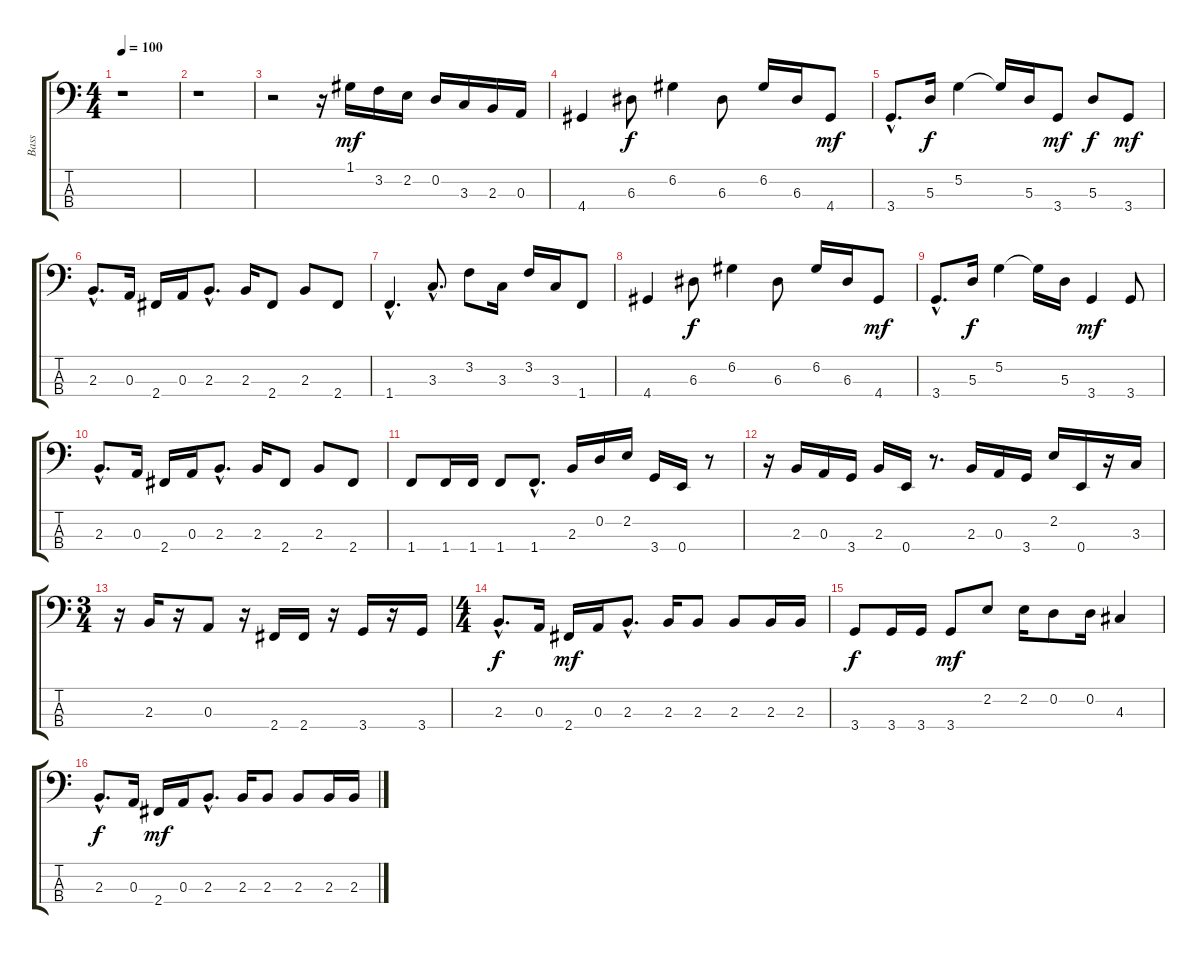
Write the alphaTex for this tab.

\track ("Bass" "Bass") {instrument electricbassfinger}
\staff {score tabs}
\tuning (G2 D2 A1 E1) {hide}
\ts (4 4)
\tempo 100
\clef f4
\ks c
r.1{dy mf} |
r.1 |
r.2 r.16 1.1.16 3.2.16 2.2.16 0.2.16 3.3.16 2.3.16 0.3.16 |
4.4.4 6.3.8{dy f} 6.2.4 6.3.8 6.2.16 6.3.16 4.4.8{dy mf} |
3.4{hac}.8{d} 5.3.16{dy f} 5.2.4 5.2{t}.16 5.3.16 3.4.8{dy mf} 5.3.8{dy f} 3.4.8{dy mf} |
2.3{hac}.8{d} 0.3.16 2.4.16 0.3.16 2.3{hac}.8{d} 2.3.16 2.4.8 2.3.8 2.4.8 |
1.4{hac}.4{d} 3.3{hac}.8{d} 3.2.8 3.3.16 3.2.16 3.3.16 1.4.8 |
4.4.4 6.3.8{dy f} 6.2.4 6.3.8 6.2.16 6.3.16 4.4.8{dy mf} |
3.4{hac}.8{d} 5.3.16{dy f} 5.2.4 5.2{t}.16 5.3.16 3.4.4{dy mf} 3.4.8 |
2.3{hac}.8{d} 0.3.16 2.4.16 0.3.16 2.3{hac}.8{d} 2.3.16 2.4.8 2.3.8 2.4.8 |
1.4.8 1.4.16 1.4.16 1.4.8 1.4{hac}.8{d} 2.3.16 0.2.16 2.2.16 3.4.16 0.4.16 r.8 |
r.16 2.3.16 0.3.16 3.4.16 2.3.16 0.4.16 r.8{d} 2.3.16 0.3.16 3.4.16 2.2.16 0.4.16 r.16 3.3.16 |
\ts (3 4)
r.16 2.3.16 r.16 0.3.8 r.16 2.4.16 2.4.16 r.16 3.4.16 r.16 3.4.16 |
\ts (4 4)
2.3{hac}.8{d dy f} 0.3.16 2.4.16{dy mf} 0.3.16 2.3{hac}.8{d} 2.3.16 2.3.8 2.3.8 2.3.16 2.3.16 |
3.4.8{dy f} 3.4.16 3.4.16 3.4.8{dy mf} 2.2.8 2.2.16 0.2.8 0.2.16 4.3.4 |
2.3{hac}.8{d dy f} 0.3.16 2.4.16{dy mf} 0.3.16 2.3{hac}.8{d} 2.3.16 2.3.8 2.3.8 2.3.16 2.3.16
